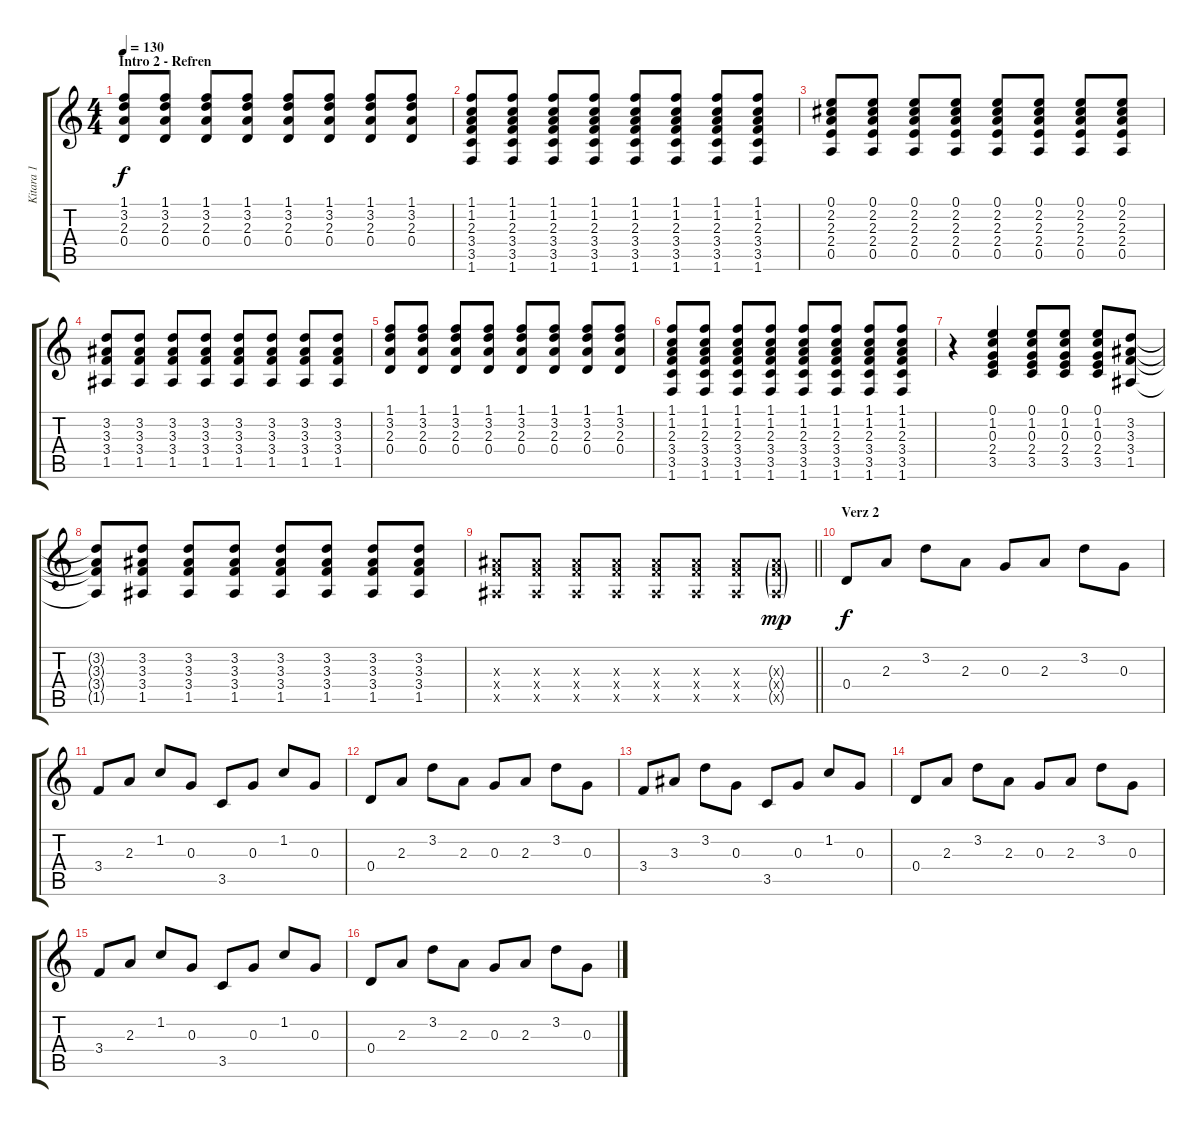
\track ("Kitara 1" "Kitara 1") {instrument acousticguitarsteel}
\staff {score tabs}
\tuning (E4 B3 G3 D3 A2 E2) {hide}
\ts (4 4)
\section ("" "Intro 2 - Refren")
\tempo 130
\clef g2
\ks c
(1.1 3.2 2.3 0.4).8{dy f instrument overdrivenguitar} (1.1 3.2 2.3 0.4).8 (1.1 3.2 2.3 0.4).8 (1.1 3.2 2.3 0.4).8 (1.1 3.2 2.3 0.4).8 (1.1 3.2 2.3 0.4).8 (1.1 3.2 2.3 0.4).8 (1.1 3.2 2.3 0.4).8 |
(1.1 1.2 2.3 3.4 3.5 1.6).8 (1.1 1.2 2.3 3.4 3.5 1.6).8 (1.1 1.2 2.3 3.4 3.5 1.6).8 (1.1 1.2 2.3 3.4 3.5 1.6).8 (1.1 1.2 2.3 3.4 3.5 1.6).8 (1.1 1.2 2.3 3.4 3.5 1.6).8 (1.1 1.2 2.3 3.4 3.5 1.6).8 (1.1 1.2 2.3 3.4 3.5 1.6).8 |
(0.1 2.2 2.3 2.4 0.5).8 (0.1 2.2 2.3 2.4 0.5).8 (0.1 2.2 2.3 2.4 0.5).8 (0.1 2.2 2.3 2.4 0.5).8 (0.1 2.2 2.3 2.4 0.5).8 (0.1 2.2 2.3 2.4 0.5).8 (0.1 2.2 2.3 2.4 0.5).8 (0.1 2.2 2.3 2.4 0.5).8 |
(3.2 3.3 3.4 1.5).8 (3.2 3.3 3.4 1.5).8 (3.2 3.3 3.4 1.5).8 (3.2 3.3 3.4 1.5).8 (3.2 3.3 3.4 1.5).8 (3.2 3.3 3.4 1.5).8 (3.2 3.3 3.4 1.5).8 (3.2 3.3 3.4 1.5).8 |
(1.1 3.2 2.3 0.4).8 (1.1 3.2 2.3 0.4).8 (1.1 3.2 2.3 0.4).8 (1.1 3.2 2.3 0.4).8 (1.1 3.2 2.3 0.4).8 (1.1 3.2 2.3 0.4).8 (1.1 3.2 2.3 0.4).8 (1.1 3.2 2.3 0.4).8 |
(1.1 1.2 2.3 3.4 3.5 1.6).8 (1.1 1.2 2.3 3.4 3.5 1.6).8 (1.1 1.2 2.3 3.4 3.5 1.6).8 (1.1 1.2 2.3 3.4 3.5 1.6).8 (1.1 1.2 2.3 3.4 3.5 1.6).8 (1.1 1.2 2.3 3.4 3.5 1.6).8 (1.1 1.2 2.3 3.4 3.5 1.6).8 (1.1 1.2 2.3 3.4 3.5 1.6).8 |
r.4 (0.1 1.2 0.3 2.4 3.5).4 (0.1 1.2 0.3 2.4 3.5).8 (0.1 1.2 0.3 2.4 3.5).8 (0.1 1.2 0.3 2.4 3.5).8 (3.2 3.3 3.4 1.5).8 |
(3.2{t} 3.3{t} 3.4{t} 1.5{t}).8 (3.2 3.3 3.4 1.5).8 (3.2 3.3 3.4 1.5).8 (3.2 3.3 3.4 1.5).8 (3.2 3.3 3.4 1.5).8 (3.2 3.3 3.4 1.5).8 (3.2 3.3 3.4 1.5).8 (3.2 3.3 3.4 1.5).8 |
\barLineRight lightlight
(3.3{x} 3.4{x} 1.5{x}).8 (3.3{x} 3.4{x} 1.5{x}).8 (3.3{x} 3.4{x} 1.5{x}).8 (3.3{x} 3.4{x} 1.5{x}).8 (3.3{x} 3.4{x} 1.5{x}).8 (3.3{x} 3.4{x} 1.5{x}).8 (3.3{x} 3.4{x} 1.5{x}).8 (3.3{g x} 3.4{g x} 1.5{g x}).8{dy mp} |
\section ("" "Verz 2")
0.4.8{dy f} 2.3.8 3.2.8 2.3.8 0.3.8 2.3.8 3.2.8 0.3.8 |
3.4.8 2.3.8 1.2.8 0.3.8 3.5.8 0.3.8 1.2.8 0.3.8 |
0.4.8 2.3.8 3.2.8 2.3.8 0.3.8 2.3.8 3.2.8 0.3.8 |
3.4.8 3.3.8 3.2.8 0.3.8 3.5.8 0.3.8 1.2.8 0.3.8 |
0.4.8 2.3.8 3.2.8 2.3.8 0.3.8 2.3.8 3.2.8 0.3.8 |
3.4.8 2.3.8 1.2.8 0.3.8 3.5.8 0.3.8 1.2.8 0.3.8 |
0.4.8 2.3.8 3.2.8 2.3.8 0.3.8 2.3.8 3.2.8 0.3.8
